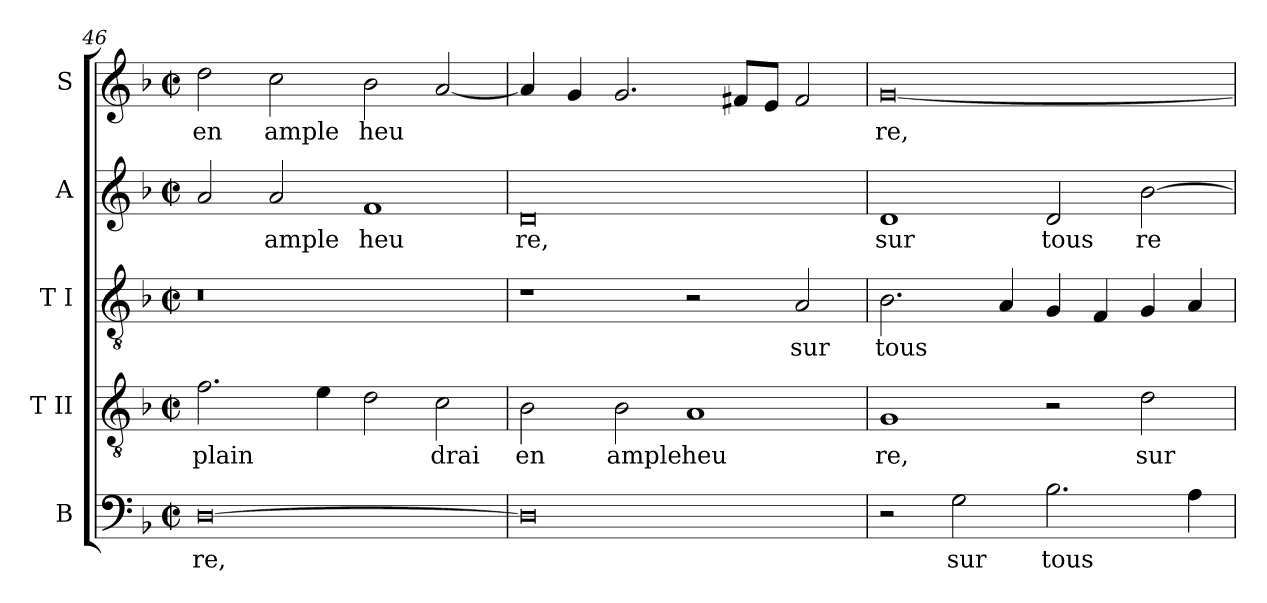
**kern	**text	**kern	**text	**kern	**text	**kern	**text	**kern	**text
*part5	*part5	*part4	*part4	*part3	*part3	*part2	*part2	*part1	*part1
*staff5	*staff5	*staff4	*staff4	*staff3	*staff3	*staff2	*staff2	*staff1	*staff1
*I"B	*	*I"T II	*	*I"T I	*	*I"A	*	*I"S	*
*clefF4	*	*clefGv2	*	*clefGv2	*	*clefG2	*	*clefG2	*
*k[b-]	*	*k[b-]	*	*k[b-]	*	*k[b-]	*	*k[b-]	*
*F:	*	*F:	*	*F:	*	*F:	*	*F:	*
*M2/2	*	*M2/2	*	*M2/2	*	*M2/2	*	*M2/2	*
*met(c|)	*	*met(c|)	*	*met(c|)	*	*met(c|)	*	*met(c|)	*
=46	=46	=46	=46	=46	=46	=46	=46	=46	=46
!	!LO:LY:b:cj	!	!LO:LY:b	!	!	!	!	!	!LO:LY:b:cj
[>0D	-re,	2.f\	plain	0r	.	2a/	.	2dd\	en
!	!	!	!	!	!	!	!LO:LY:b:cj	!	!LO:LY:b:cj
.	.	.	.	.	.	2a/	ample	2cc\	ample
.	.	4e\	.	.	.	.	.	.	.
!	!	!	!	!	!	!	!LO:LY:b:cj	!	!LO:LY:b
.	.	2d\	.	.	.	1f	heu	2b-\	heu
!	!	!	!LO:LY:b:cj	!	!	!	!	!	!
.	.	2c\	drai	.	.	.	.	[>2a/	.
!!LO:LB:g=z
=47	=47	=47	=47	=47	=47	=47	=47	=47	=47
!	!	!	!LO:LY:b:cj	!	!	!	!LO:LY:b:cj	!	!
0D]	.	2B-\	en	1r	.	0d	re,	4a/]	.
.	.	.	.	.	.	.	.	4g/	.
!	!	!	!LO:LY:b:cj	!	!	!	!	!	!
.	.	2B-\	ample	.	.	.	.	2.g/	.
!	!	!	!LO:LY:b:cj	!	!	!	!	!	!
.	.	1A	heu	2r	.	.	.	.	.
.	.	.	.	.	.	.	.	8f#/L	.
.	.	.	.	.	.	.	.	8e/J	.
!	!	!	!	!	!LO:LY:b:cj	!	!	!	!
.	.	.	.	2A/	sur	.	.	2f#/	.
=48	=48	=48	=48	=48	=48	=48	=48	=48	=48
!	!	!	!LO:LY:b:cj	!	!LO:LY:b	!	!LO:LY:b:cj	!	!LO:LY:b:cj
2r	.	1G	re,	2.B-\	tous	1d	sur	[<0g	re,
!	!LO:LY:b:cj	!	!	!	!	!	!	!	!
2G\	sur	.	.	.	.	.	.	.	.
.	.	.	.	4A/	.	.	.	.	.
!	!LO:LY:b	!	!	!	!	!	!LO:LY:b:cj	!	!
2.B-\	tous	2r	.	4G/	.	2d/	tous	.	.
.	.	.	.	4F/	.	.	.	.	.
!	!	!	!LO:LY:b:cj	!	!	!	!LO:LY:b:cj	!	!
.	.	2d\	sur	4G/	.	[>2b-\	re	.	.
4A\	.	.	.	4A/	.	.	.	.	.
=	=	=	=	=	=	=	=	=	=
*-	*-	*-	*-	*-	*-	*-	*-	*-	*-
